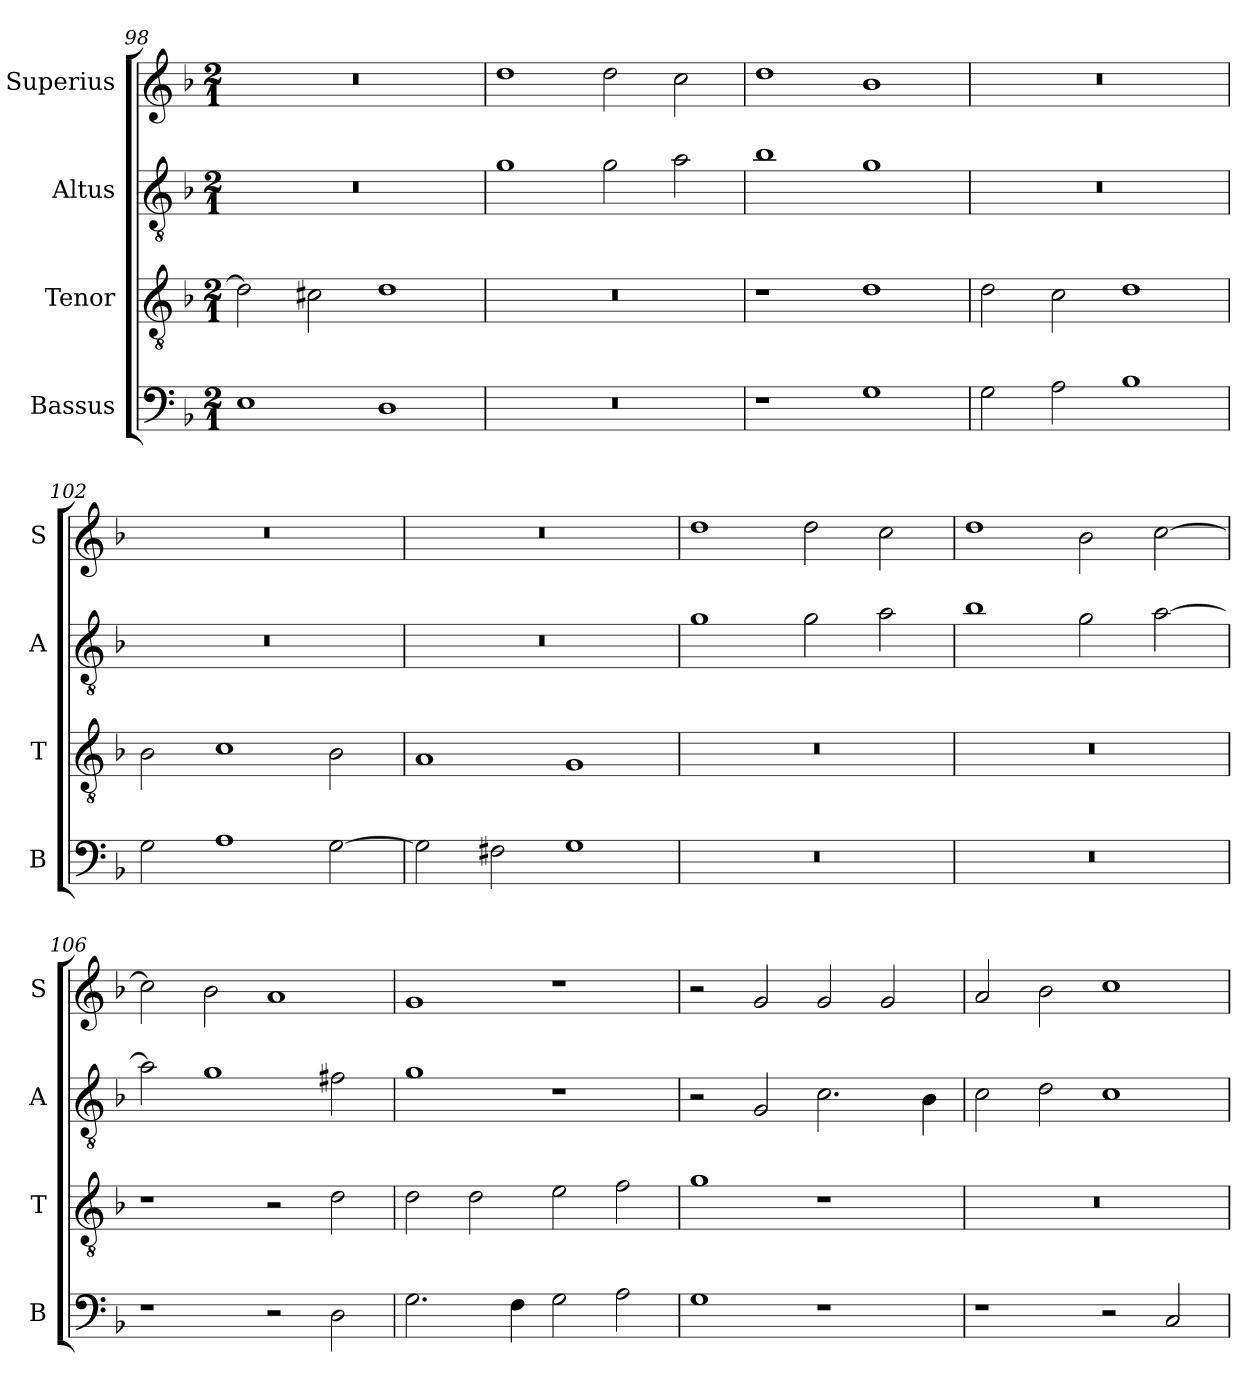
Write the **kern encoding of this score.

**kern	**kern	**kern	**kern
*part4	*part3	*part2	*part1
*staff4	*staff3	*staff2	*staff1
*I"Bassus	*I"Tenor	*I"Altus	*I"Superius
*I'B	*I'T	*I'A	*I'S
*clefF4	*clefGv2	*clefGv2	*clefG2
*k[b-]	*k[b-]	*k[b-]	*k[b-]
*M2/1	*M2/1	*M2/1	*M2/1
=98	=98	=98	=98
1E	2d]	0r	0r
.	2c#X	.	.
1D	1d	.	.
=99	=99	=99	=99
0r	0r	1g	1dd
.	.	2g	2dd
.	.	2a	2cc
=100	=100	=100	=100
1r	1r	1b-	1dd
1G	1d	1g	1b-
=101	=101	=101	=101
2G	2d	0r	0r
2A	2c	.	.
1B-	1d	.	.
=102	=102	=102	=102
2G	2B-	0r	0r
1A	1c	.	.
[2G	2B-	.	.
=103	=103	=103	=103
2G]	1A	0r	0r
2F#X	.	.	.
1G	1G	.	.
=104	=104	=104	=104
0r	0r	1g	1dd
.	.	2g	2dd
.	.	2a	2cc
=105	=105	=105	=105
0r	0r	1b-	1dd
.	.	2g	2b-
.	.	[2a	[2cc
=106	=106	=106	=106
1r	1r	2a]	2cc]
.	.	1g	2b-
2r	2r	.	1a
2D	2d	2f#X	.
=107	=107	=107	=107
2.G	2d	1g	1g
.	2d	.	.
4F	.	.	.
2G	2e	1r	1r
2A	2f	.	.
=108	=108	=108	=108
1G	1g	2r	2r
.	.	2G	2g
1r	1r	2.c	2g
.	.	.	2g
.	.	4B-	.
=109	=109	=109	=109
1r	0r	2c	2a
.	.	2d	2b-
2r	.	1c	1cc
2C	.	.	.
=	=	=	=
*-	*-	*-	*-
